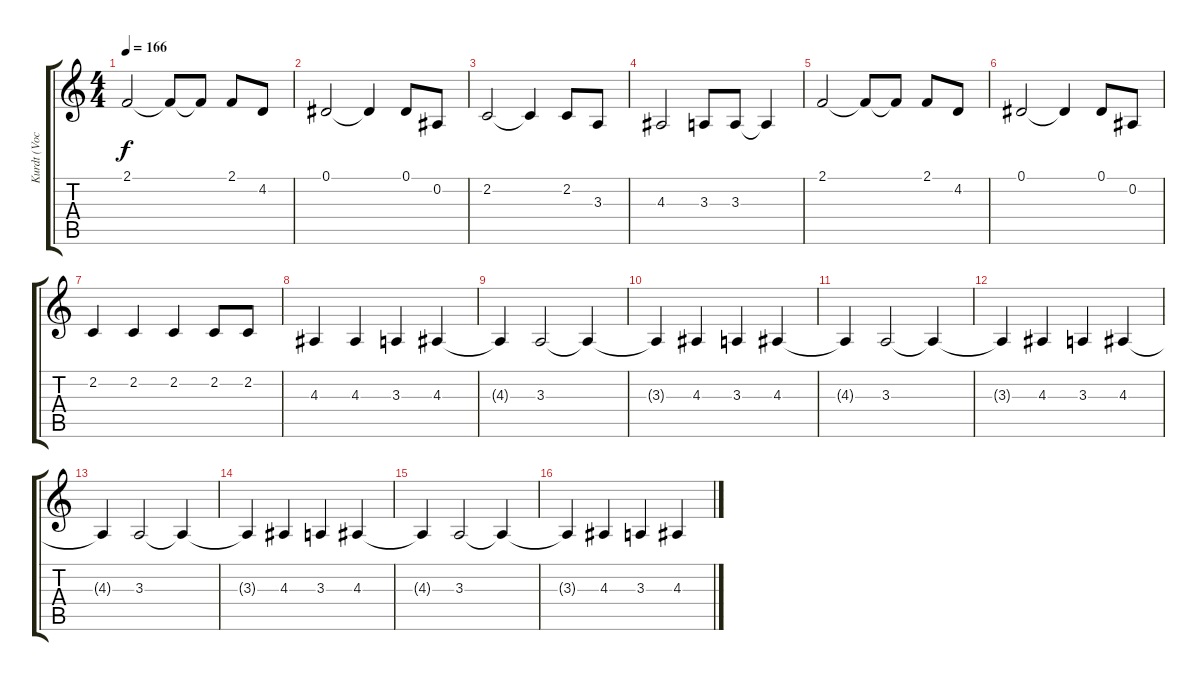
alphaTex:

\track ("Kurdt (Vocal)" "Kurdt (Voc") {instrument tremolostrings}
\staff {score tabs}
\tuning (Eb4 Bb3 Gb3 Db3 Ab2 Eb2) {hide}
\ts (4 4)
\tempo 166
\clef g2
\ks c
2.1.2{dy f} 2.1{t}.8 2.1{t}.8 2.1.8 4.2.8 |
0.1.2 0.1{t}.4 0.1.8 0.2.8 |
2.2.2 2.2{t}.4 2.2.8 3.3.8 |
4.3.2 3.3.8 3.3.8 3.3{t}.4 |
2.1.2 2.1{t}.8 2.1{t}.8 2.1.8 4.2.8 |
0.1.2 0.1{t}.4 0.1.8 0.2.8 |
2.2.4 2.2.4 2.2.4 2.2.8 2.2.8 |
4.3.4 4.3.4 3.3.4 4.3.4 |
4.3{t}.4 3.3.2 3.3{t}.4 |
3.3{t}.4 4.3.4 3.3.4 4.3.4 |
4.3{t}.4 3.3.2 3.3{t}.4 |
3.3{t}.4 4.3.4 3.3.4 4.3.4 |
4.3{t}.4 3.3.2 3.3{t}.4 |
3.3{t}.4 4.3.4 3.3.4 4.3.4 |
4.3{t}.4 3.3.2 3.3{t}.4 |
3.3{t}.4 4.3.4 3.3.4 4.3.4
